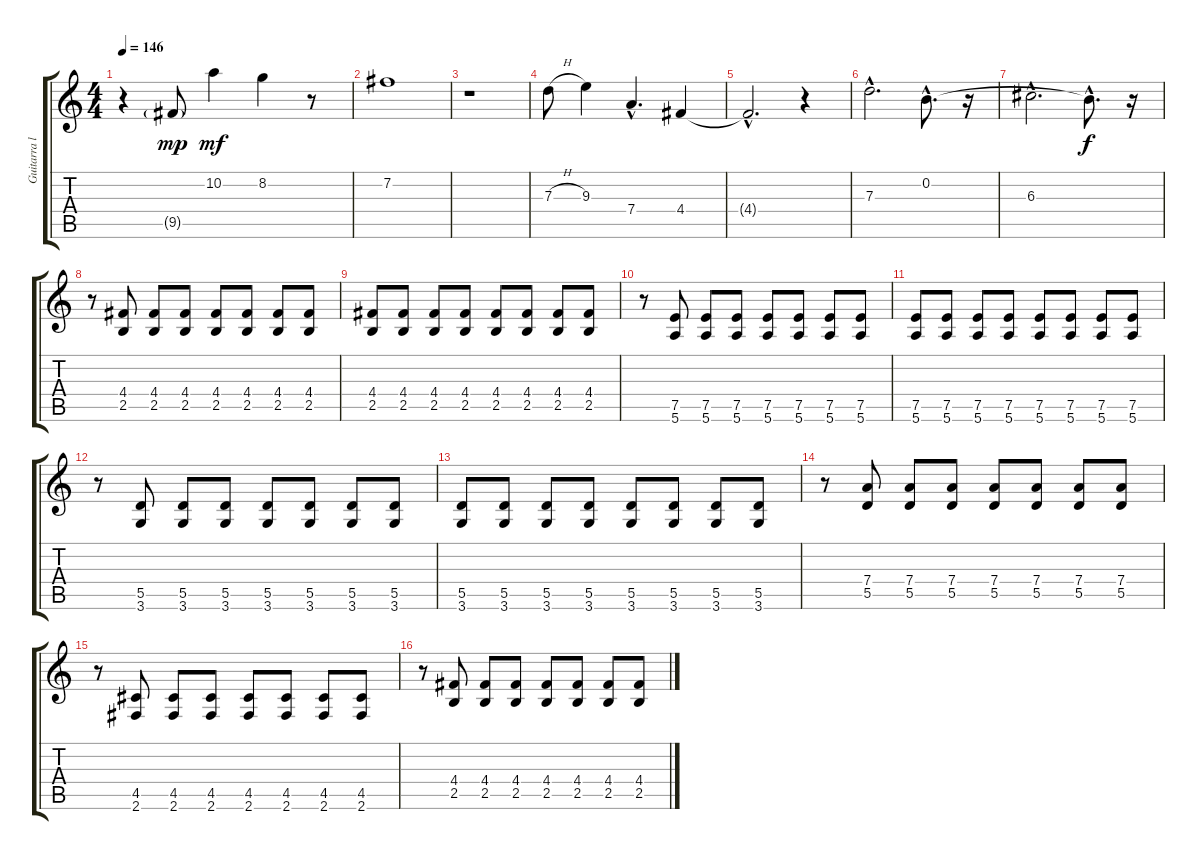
\track ("Guitarra lider" "Guitarra l") {instrument electricguitarclean}
\staff {score tabs}
\tuning (E4 B3 G3 D3 A2 E2) {hide}
\ts (4 4)
\tempo 146
\clef g2
\ks c
r.4{dy f} 9.5{g}.8{dy mp} 10.2.4{dy mf} 8.2.4 r.8 |
7.2.1 |
r.1 |
7.3{h}.8 9.3.4 7.4{hac}.4{d} 4.4.4 |
4.4{hac t}.2{d} r.4 |
7.3{hac}.2{d} 0.2{hac}.8{d} r.16 |
6.3{hac}.2{d} 0.2{hac t}.8{d dy f} r.16 |
r.8 (4.4 2.5).8{instrument overdrivenguitar} (4.4 2.5).8 (4.4 2.5).8 (4.4 2.5).8 (4.4 2.5).8 (4.4 2.5).8 (4.4 2.5).8 |
(4.4 2.5).8 (4.4 2.5).8 (4.4 2.5).8 (4.4 2.5).8 (4.4 2.5).8 (4.4 2.5).8 (4.4 2.5).8 (4.4 2.5).8 |
r.8 (7.5 5.6).8 (7.5 5.6).8 (7.5 5.6).8 (7.5 5.6).8 (7.5 5.6).8 (7.5 5.6).8 (7.5 5.6).8 |
(7.5 5.6).8 (7.5 5.6).8 (7.5 5.6).8 (7.5 5.6).8 (7.5 5.6).8 (7.5 5.6).8 (7.5 5.6).8 (7.5 5.6).8 |
r.8 (5.5 3.6).8 (5.5 3.6).8 (5.5 3.6).8 (5.5 3.6).8 (5.5 3.6).8 (5.5 3.6).8 (5.5 3.6).8 |
(5.5 3.6).8 (5.5 3.6).8 (5.5 3.6).8 (5.5 3.6).8 (5.5 3.6).8 (5.5 3.6).8 (5.5 3.6).8 (5.5 3.6).8 |
r.8 (7.4 5.5).8 (7.4 5.5).8 (7.4 5.5).8 (7.4 5.5).8 (7.4 5.5).8 (7.4 5.5).8 (7.4 5.5).8 |
r.8 (4.5 2.6).8 (4.5 2.6).8 (4.5 2.6).8 (4.5 2.6).8 (4.5 2.6).8 (4.5 2.6).8 (4.5 2.6).8 |
r.8 (4.4 2.5).8 (4.4 2.5).8 (4.4 2.5).8 (4.4 2.5).8 (4.4 2.5).8 (4.4 2.5).8 (4.4 2.5).8
